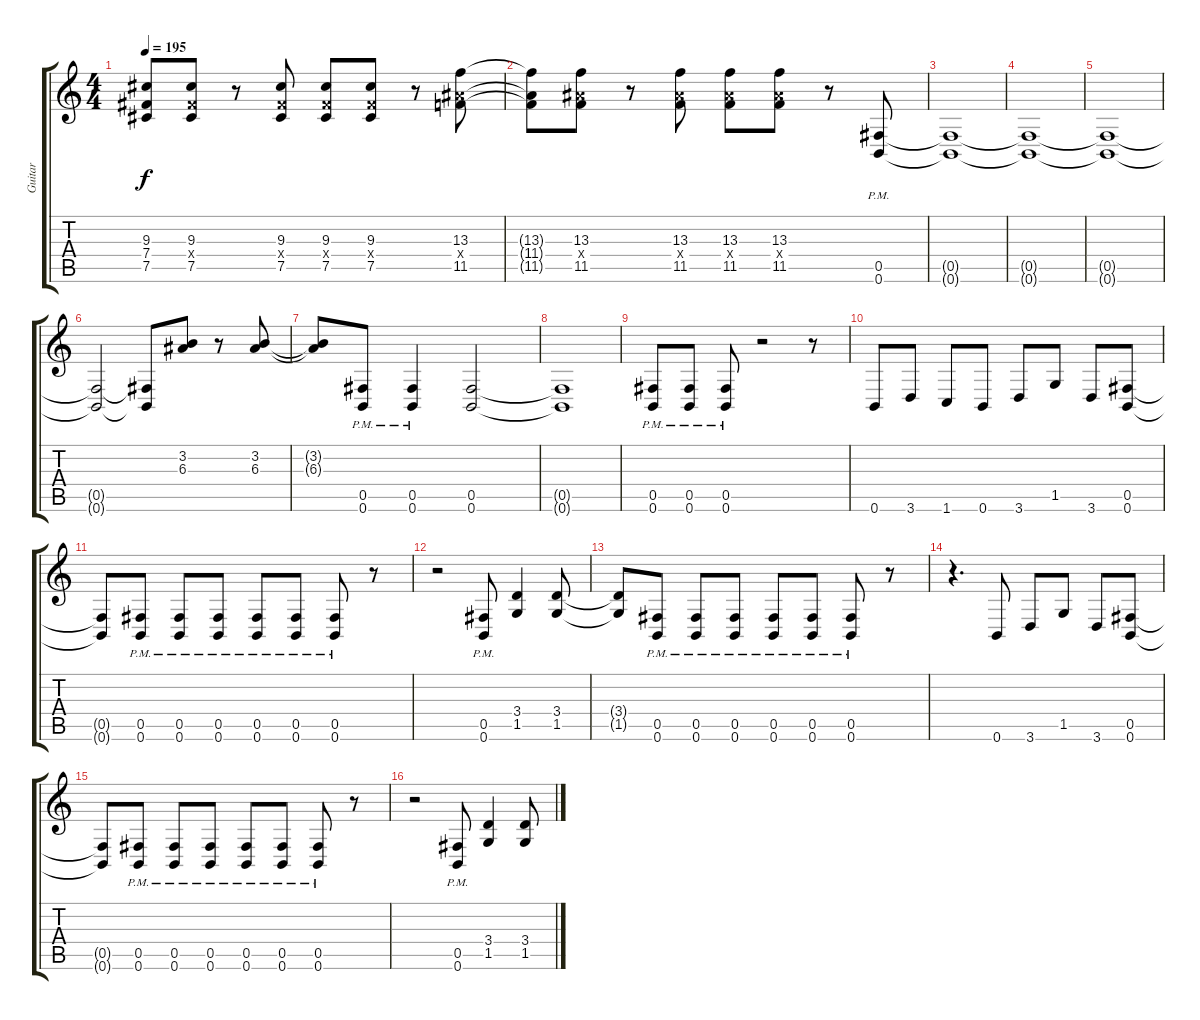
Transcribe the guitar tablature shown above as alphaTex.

\track ("Guitar" "Guitar") {instrument distortionguitar}
\staff {score tabs}
\tuning (Db4 Ab3 E3 B2 Gb2 B1) {hide}
\ts (4 4)
\tempo 195
\clef g2
\ks c
(9.3{t} 7.4{t} 7.5{t}).8{dy f} (9.3 7.4{x} 7.5).8 r.8 (9.3 7.4{x} 7.5).8 (9.3 7.4{x} 7.5).8 (9.3 7.4{x} 7.5).8 r.8 (13.3 11.4{x} 11.5).8 |
(13.3{t} 11.4{t} 11.5{t}).8 (13.3 11.4{x} 11.5).8 r.8 (13.3 11.4{x} 11.5).8 (13.3 11.4{x} 11.5).8 (13.3 11.4{x} 11.5).8 r.8 (0.5{pm} 0.6{pm}).8 |
(0.5{t} 0.6{t}).1 |
(0.5{t} 0.6{t}).1 |
(0.5{t} 0.6{t}).1 |
(0.5{t} 0.6{t}).2 (0.5{t} 0.6{t}).8 (3.2 6.3).8 r.8 (3.2 6.3).8 |
(3.2{t} 6.3{t}).8 (0.5{pm} 0.6{pm}).8 (0.5{pm} 0.6{pm}).4 (0.5 0.6).2 |
(0.5{t} 0.6{t}).1 |
(0.5{pm} 0.6{pm}).8 (0.5{pm} 0.6{pm}).8 (0.5{pm} 0.6{pm}).8 r.2 r.8 |
0.6.8 3.6.8 1.6.8 0.6.8 3.6.8 1.5.8 3.6.8 (0.5 0.6).8 |
(0.5{t} 0.6{t}).8 (0.5{pm} 0.6{pm}).8 (0.5{pm} 0.6{pm}).8 (0.5{pm} 0.6{pm}).8 (0.5{pm} 0.6{pm}).8 (0.5{pm} 0.6{pm}).8 (0.5{pm} 0.6{pm}).8 r.8 |
r.2 (0.5{pm} 0.6{pm}).8 (3.4 1.5).4 (3.4 1.5).8 |
(3.4{t} 1.5{t}).8 (0.5{pm} 0.6{pm}).8 (0.5{pm} 0.6{pm}).8 (0.5{pm} 0.6{pm}).8 (0.5{pm} 0.6{pm}).8 (0.5{pm} 0.6{pm}).8 (0.5{pm} 0.6{pm}).8 r.8 |
r.4{d} 0.6.8 3.6.8 1.5.8 3.6.8 (0.5 0.6).8 |
(0.5{t} 0.6{t}).8 (0.5{pm} 0.6{pm}).8 (0.5{pm} 0.6{pm}).8 (0.5{pm} 0.6{pm}).8 (0.5{pm} 0.6{pm}).8 (0.5{pm} 0.6{pm}).8 (0.5{pm} 0.6{pm}).8 r.8 |
r.2 (0.5{pm} 0.6{pm}).8 (3.4 1.5).4 (3.4 1.5).8
